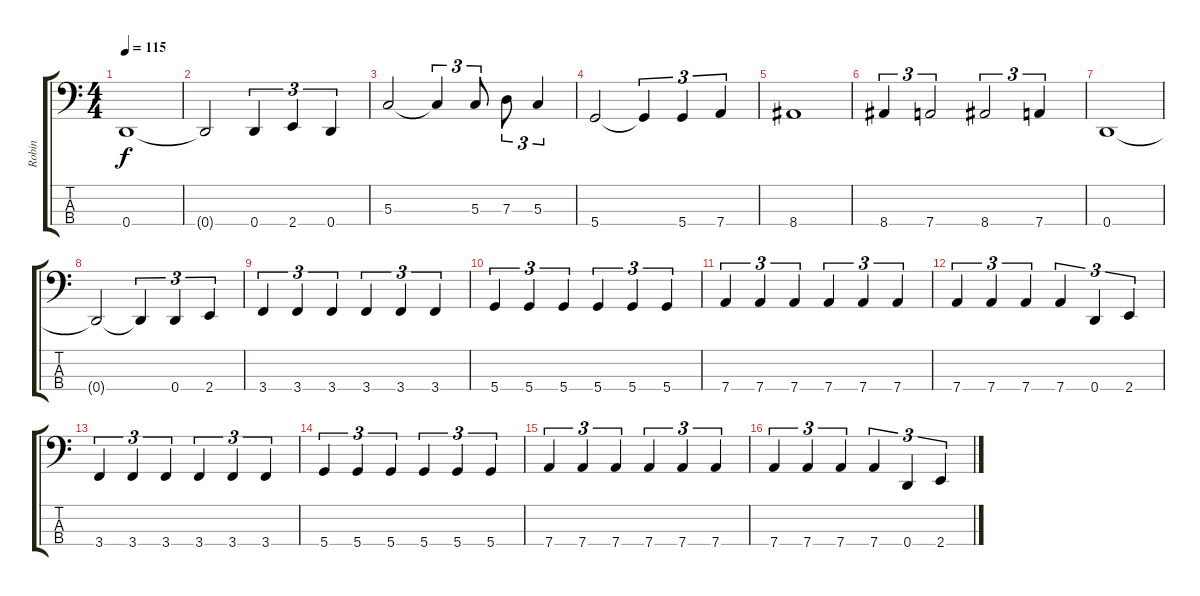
\track ("Robin" "Robin") {instrument electricbasspick}
\staff {score tabs}
\tuning (F2 C2 G1 D1) {hide}
\ts (4 4)
\tempo 115
\clef f4
\ks c
0.4.1{dy f} |
0.4{t}.2 0.4.4{tu (3 2)} 2.4.4{tu (3 2)} 0.4.4{tu (3 2)} |
5.3.2 5.3{t}.4{tu (3 2)} 5.3.8{tu (3 2)} 7.3.8{tu (3 2)} 5.3.4{tu (3 2)} |
5.4.2 5.4{t}.4{tu (3 2)} 5.4.4{tu (3 2)} 7.4.4{tu (3 2)} |
8.4.1 |
8.4.4{tu (3 2)} 7.4.2{tu (3 2)} 8.4.2{tu (3 2)} 7.4.4{tu (3 2)} |
0.4.1 |
0.4{t}.2 0.4{t}.4{tu (3 2)} 0.4.4{tu (3 2)} 2.4.4{tu (3 2)} |
3.4.4{tu (3 2)} 3.4.4{tu (3 2)} 3.4.4{tu (3 2)} 3.4.4{tu (3 2)} 3.4.4{tu (3 2)} 3.4.4{tu (3 2)} |
5.4.4{tu (3 2)} 5.4.4{tu (3 2)} 5.4.4{tu (3 2)} 5.4.4{tu (3 2)} 5.4.4{tu (3 2)} 5.4.4{tu (3 2)} |
7.4.4{tu (3 2)} 7.4.4{tu (3 2)} 7.4.4{tu (3 2)} 7.4.4{tu (3 2)} 7.4.4{tu (3 2)} 7.4.4{tu (3 2)} |
7.4.4{tu (3 2)} 7.4.4{tu (3 2)} 7.4.4{tu (3 2)} 7.4.4{tu (3 2)} 0.4.4{tu (3 2)} 2.4.4{tu (3 2)} |
3.4.4{tu (3 2)} 3.4.4{tu (3 2)} 3.4.4{tu (3 2)} 3.4.4{tu (3 2)} 3.4.4{tu (3 2)} 3.4.4{tu (3 2)} |
5.4.4{tu (3 2)} 5.4.4{tu (3 2)} 5.4.4{tu (3 2)} 5.4.4{tu (3 2)} 5.4.4{tu (3 2)} 5.4.4{tu (3 2)} |
7.4.4{tu (3 2)} 7.4.4{tu (3 2)} 7.4.4{tu (3 2)} 7.4.4{tu (3 2)} 7.4.4{tu (3 2)} 7.4.4{tu (3 2)} |
7.4.4{tu (3 2)} 7.4.4{tu (3 2)} 7.4.4{tu (3 2)} 7.4.4{tu (3 2)} 0.4.4{tu (3 2)} 2.4.4{tu (3 2)}
